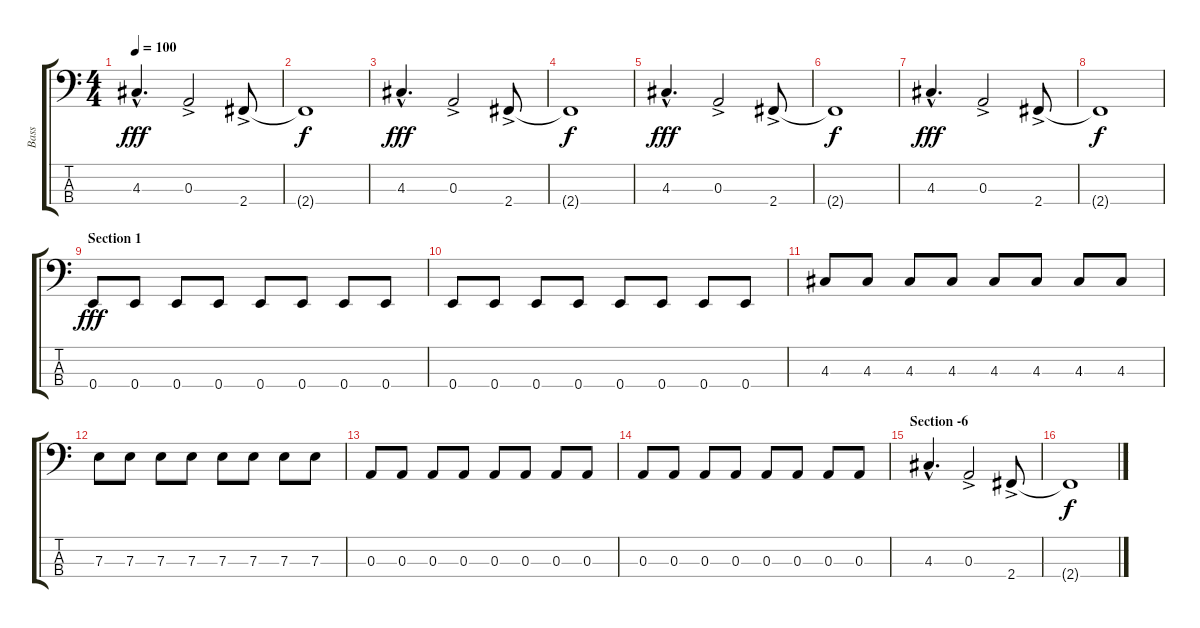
\track ("Bass" "Bass") {instrument electricbassfinger}
\staff {score tabs}
\tuning (G2 D2 A1 E1) {hide}
\ts (4 4)
\tempo 100
\clef f4
\ks c
4.3{hac}.4{d dy fff} 0.3{ac}.2 2.4{ac}.8 |
2.4{t}.1{dy f} |
4.3{hac}.4{d dy fff} 0.3{ac}.2 2.4{ac}.8 |
2.4{t}.1{dy f} |
4.3{hac}.4{d dy fff} 0.3{ac}.2 2.4{ac}.8 |
2.4{t}.1{dy f} |
4.3{hac}.4{d dy fff} 0.3{ac}.2 2.4{ac}.8 |
2.4{t}.1{dy f} |
\section ("" "Section 1")
0.4.8{dy fff} 0.4.8 0.4.8 0.4.8 0.4.8 0.4.8 0.4.8 0.4.8 |
0.4.8 0.4.8 0.4.8 0.4.8 0.4.8 0.4.8 0.4.8 0.4.8 |
4.3.8 4.3.8 4.3.8 4.3.8 4.3.8 4.3.8 4.3.8 4.3.8 |
7.3.8 7.3.8 7.3.8 7.3.8 7.3.8 7.3.8 7.3.8 7.3.8 |
0.3.8 0.3.8 0.3.8 0.3.8 0.3.8 0.3.8 0.3.8 0.3.8 |
0.3.8 0.3.8 0.3.8 0.3.8 0.3.8 0.3.8 0.3.8 0.3.8 |
\section ("" "Section -6")
4.3{hac}.4{d} 0.3{ac}.2 2.4{ac}.8 |
2.4{t}.1{dy f}
